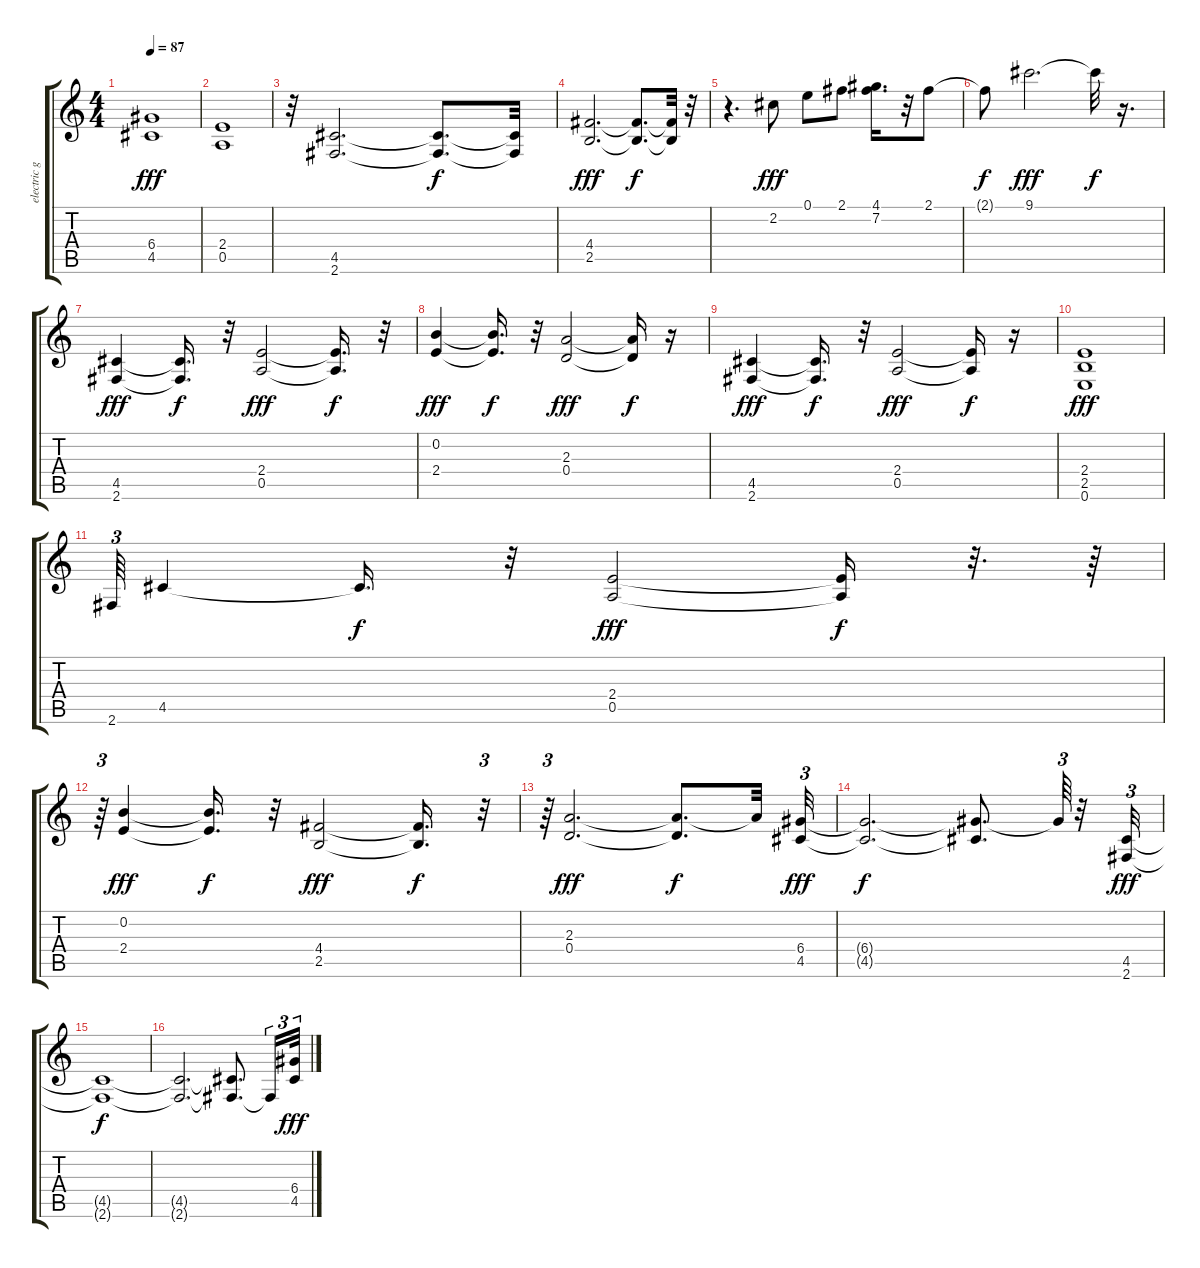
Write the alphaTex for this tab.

\track ("electric guitar" "electric g") {instrument overdrivenguitar}
\staff {score tabs}
\tuning (E4 B3 G3 D3 A2 E2) {hide}
\ts (4 4)
\tempo 87
\clef g2
\ks c
(6.4 4.5).1{dy fff} |
(2.4 0.5).1 |
r.32 (4.5 2.6).2{d} (4.5{t} 2.6{t}).8{d dy f} (4.5{t} 2.6{t}).32 |
(4.4 2.5).2{d dy fff} (4.4{t} 2.5{t}).8{d dy f} (4.4{t} 2.5{t}).32 r.32 |
r.4{d} 2.2.8{dy fff} 0.1.8 2.1.8 (4.1 7.2).16{d} r.32 2.1.8 |
2.1{t}.8{dy f} 9.1.2{d dy fff} 9.1{t}.32{dy f} r.16{d} |
(4.5 2.6).4{dy fff} (4.5{t} 2.6{t}).16{d dy f} r.32 (2.4 0.5).2{dy fff} (2.4{t} 0.5{t}).16{d dy f} r.32 |
(0.2 2.4).4{dy fff} (0.2{t} 2.4{t}).16{d dy f} r.32 (2.3 0.4).2{dy fff} (2.3{t} 0.4{t}).16{dy f} r.16 |
(4.5 2.6).4{dy fff} (4.5{t} 2.6{t}).16{d dy f} r.32 (2.4 0.5).2{dy fff} (2.4{t} 0.5{t}).16{dy f} r.16 |
(2.4 2.5 0.6).1{dy fff} |
2.6.64{tu (3 2)} 4.5.4 4.5{t}.16{d dy f} r.32 (2.4 0.5).2{dy fff} (2.4{t} 0.5{t}).16{dy f} r.32{d} r.64 |
r.64{tu (3 2)} (0.2 2.4).4{dy fff} (0.2{t} 2.4{t}).16{d dy f} r.32 (4.4 2.5).2{dy fff} (4.4{t} 2.5{t}).16{d dy f} r.32{tu (3 2)} |
r.64{tu (3 2)} (2.3 0.4).2{d dy fff} (2.3{t} 0.4{t}).8{d dy f} 2.3{t}.32 (6.4 4.5).32{tu (3 2) dy fff} |
(6.4{t} 4.5{t}).2{d dy f} (6.4{t} 4.5{t}).8{d} 6.4{t}.64{tu (3 2)} r.32 (4.5 2.6).32{tu (3 2) dy fff} |
(4.5{t} 2.6{t}).1{dy f} |
(4.5{t} 2.6{t}).2{d} (4.5{t} 2.6{t}).8{d} 2.6{t}.16{tu (3 2)} (6.4 4.5).32{tu (3 2) dy fff}
